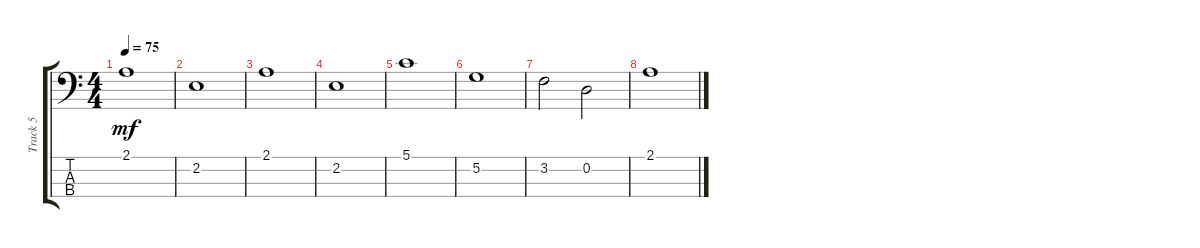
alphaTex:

\track ("Track 5" "Track 5") {instrument electricbasspick}
\staff {score tabs}
\tuning (G2 D2 A1 E1) {hide}
\ts (4 4)
\tempo 75
\clef f4
\ks c
2.1.1{dy mf} |
2.2.1 |
2.1.1 |
2.2.1 |
5.1.1 |
5.2.1 |
3.2.2 0.2.2 |
2.1.1
